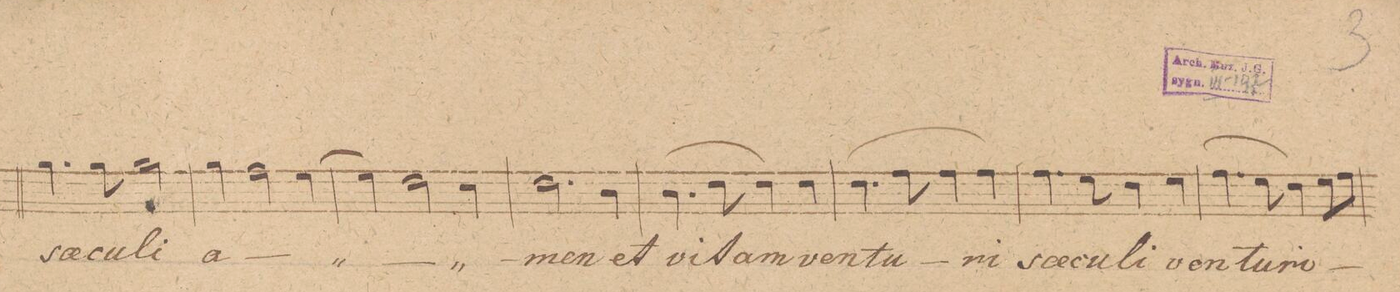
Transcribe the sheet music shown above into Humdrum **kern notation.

**kern	**text	**dynam
*I"Tenore 1mo	*	*
*clefC4	*	*
*k[]	*	*
*met(c|)	*	*
*M2/2	*	*
4.f\	sae-	.
8f\	-cu-	.
2f\	-li	.
=127	=127	=127
4f\	a-	.
2e\	.	.
[4d\	.	.
=128	=128	=128
4d\]	.	.
2c\	.	.
4B\	.	.
=129	=129	=129
2.c\	-men	.
4A\	et	.
=130	=130	=130
(4.A\	vi-	.
8c\	.	.
4c\)	-tam	.
4c\	ven-	.
=131	=131	=131
(4.c\	-tu-	.
8e\	.	.
4e\	.	.
4e\)	-ri	.
=132	=132	=132
4.e\	sae-	.
8d\	-cu-	.
4c\	-li	.
4d\	ven-	.
=133	=133	=133
(4.e\	-tu-	.
8d\	.	.
4c\)	-ri	.
8d\L	.	.
8e\J	.	.
=134	=134	=134
*-	*-	*-
